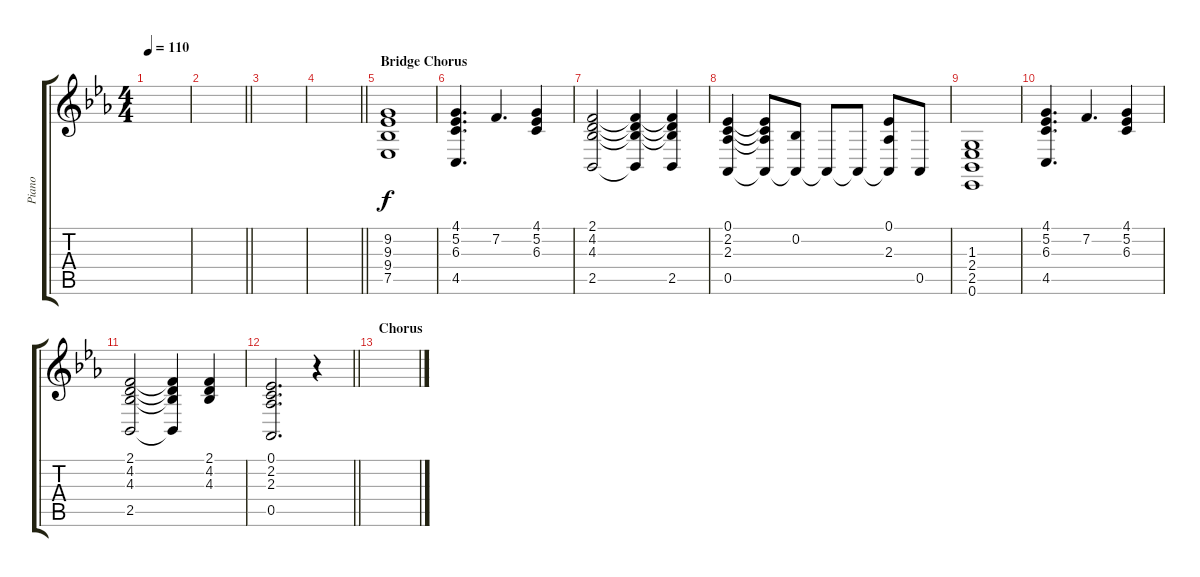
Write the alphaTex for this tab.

\track ("Piano" "Piano") {instrument acousticgrandpiano}
\staff {score tabs}
\tuning (Eb4 Bb3 Gb3 Db3 Ab2 Eb2) {hide}
\ts (4 4)
\tempo 110
\clef g2
\ks eb
|
\barLineRight lightlight
|
|
\barLineRight lightlight
|
\section ("" "Bridge Chorus")
(9.2 9.3 9.4 7.5).1 |
(4.1 5.2 6.3 4.5).4{d} 7.2.4{d} (4.1 5.2 6.3).4 |
(2.1 4.2 4.3 2.5).2 (2.1{t} 4.2{t} 4.3{t} 2.5{t}).4 (2.1{t} 4.2{t} 4.3{t} 2.5).4 |
(0.1 2.2 2.3 0.5).4 (0.1{t} 2.2{t} 2.3{t} 0.5{t}).8 (0.2 0.5{t}).8 0.5{t}.8 0.5{t}.8 (0.1 2.3 0.5{t}).8 0.5.8 |
(1.3 2.4 2.5 0.6).1 |
(4.1 5.2 6.3 4.5).4{d} 7.2.4{d} (4.1 5.2 6.3).4 |
(2.1 4.2 4.3 2.5).2 (2.1{t} 4.2{t} 4.3{t} 2.5{t}).4 (2.1 4.2 4.3).4 |
\barLineRight lightlight
(0.1 2.2 2.3 0.5).2{d} r.4 |
\section ("" "Chorus")
